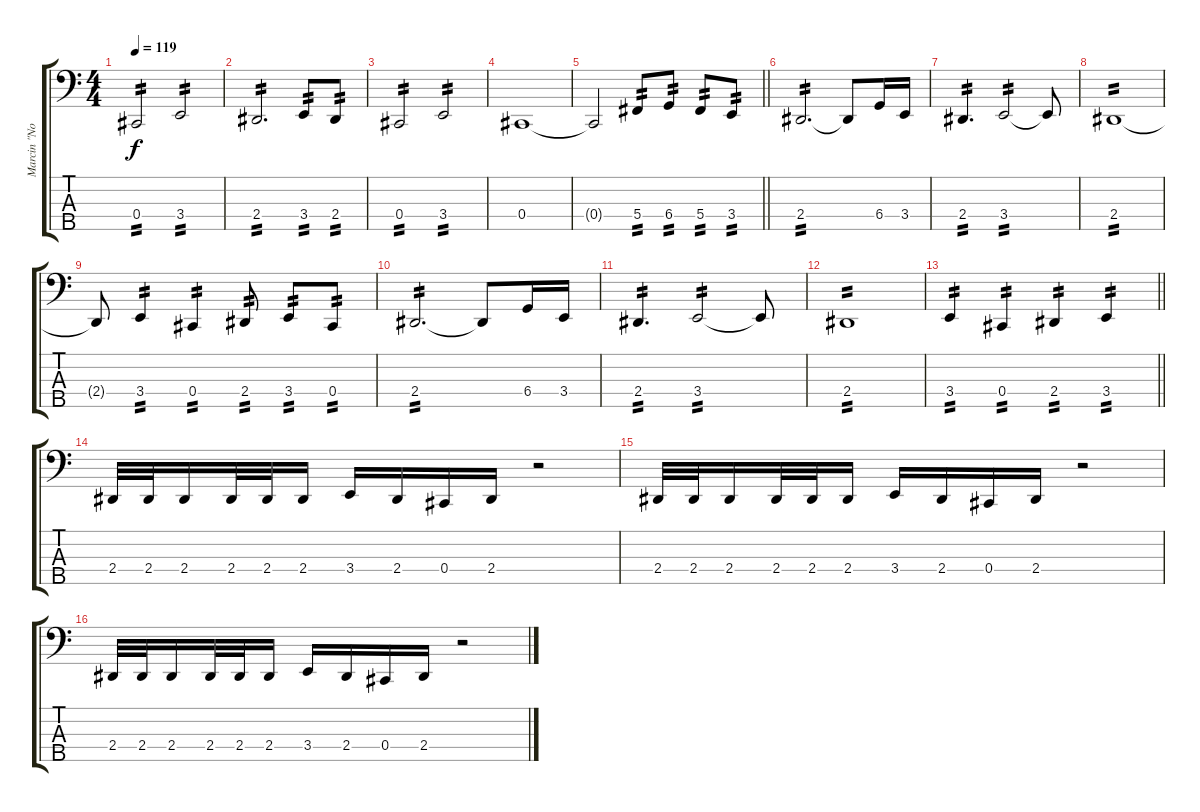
\track ("Marcin \"Novy\" Nowak " "Marcin \"No") {instrument electricbassfinger}
\staff {score tabs}
\tuning (E2 B1 Gb1 Db1 Ab0) {hide}
\ts (4 4)
\tempo 119
\clef f4
\ks c
0.4.2{tp 2 dy f} 3.4.2{tp 2} |
2.4.2{d tp 2} 3.4.8{tp 2} 2.4.8{tp 2} |
0.4.2{tp 2} 3.4.2{tp 2} |
0.4.1 |
\barLineRight lightlight
0.4{t}.2 5.4.8{tp 2} 6.4.8{tp 2} 5.4.8{tp 2} 3.4.8{tp 2} |
2.4.2{d tp 2} 2.4{t}.8 6.4.16 3.4.16 |
2.4.4{d tp 2} 3.4.2{tp 2} 3.4{t}.8 |
2.4.1{tp 2} |
2.4{t}.8 3.4.4{tp 2} 0.4.4{tp 2} 2.4.8{tp 2} 3.4.8{tp 2} 0.4.8{tp 2} |
2.4.2{d tp 2} 2.4{t}.8 6.4.16 3.4.16 |
2.4.4{d tp 2} 3.4.2{tp 2} 3.4{t}.8 |
2.4.1{tp 2} |
\barLineRight lightlight
3.4.4{tp 2} 0.4.4{tp 2} 2.4.4{tp 2} 3.4.4{tp 2} |
2.4.32 2.4.32 2.4.16 2.4.32 2.4.32 2.4.16 3.4.16 2.4.16 0.4.16 2.4.16 r.2 |
2.4.32 2.4.32 2.4.16 2.4.32 2.4.32 2.4.16 3.4.16 2.4.16 0.4.16 2.4.16 r.2 |
2.4.32 2.4.32 2.4.16 2.4.32 2.4.32 2.4.16 3.4.16 2.4.16 0.4.16 2.4.16 r.2
